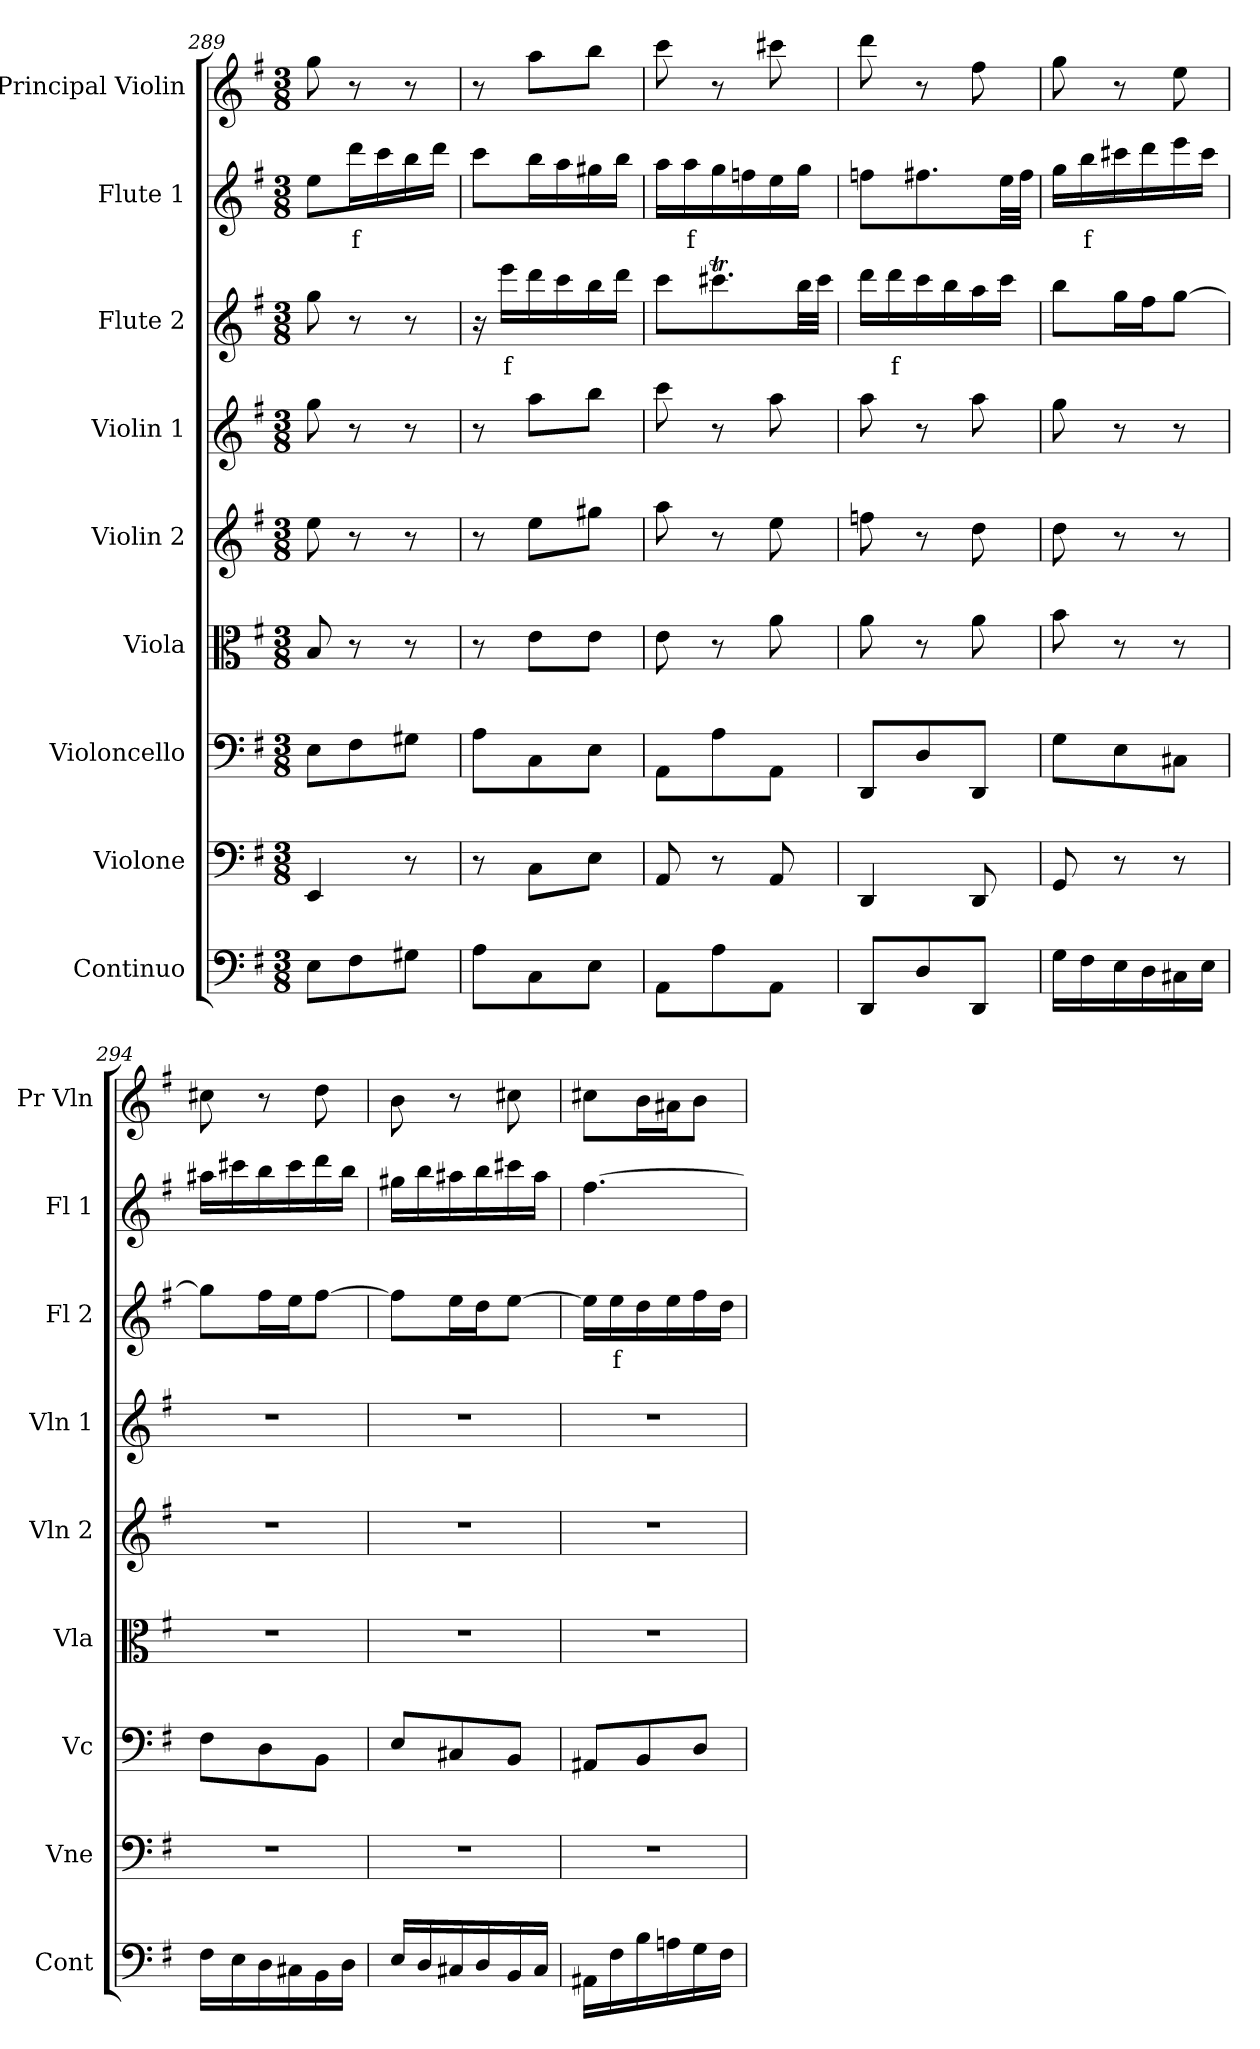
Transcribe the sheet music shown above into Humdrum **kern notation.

**kern	**kern	**kern	**kern	**kern	**kern	**kern	**text	**kern	**text	**kern
*part9	*part8	*part7	*part6	*part5	*part4	*part3	*part3	*part2	*part2	*part1
*staff9	*staff8	*staff7	*staff6	*staff5	*staff4	*staff3	*staff3	*staff2	*staff2	*staff1
*I"Continuo	*I"Violone	*I"Violoncello	*I"Viola	*I"Violin 2	*I"Violin 1	*I"Flute 2	*	*I"Flute 1	*	*I"Principal Violin
*I'Cont	*I'Vne	*I'Vc	*I'Vla	*I'Vln 2	*I'Vln 1	*I'Fl 2	*	*I'Fl 1	*	*I'Pr Vln
*clefF4	*clefF4	*clefF4	*clefC3	*clefG2	*clefG2	*clefG2	*	*clefG2	*	*clefG2
*	*ITrd7c12	*	*	*	*	*	*	*	*	*
*k[f#]	*k[f#]	*k[f#]	*k[f#]	*k[f#]	*k[f#]	*k[f#]	*	*k[f#]	*	*k[f#]
*M3/8	*M3/8	*M3/8	*M3/8	*M3/8	*M3/8	*M3/8	*	*M3/8	*	*M3/8
=289	=289	=289	=289	=289	=289	=289	=289	=289	=289	=289
8E\L	4EEE/	8E\L	8B/	8ee\	8gg\	8gg\	.	8ee\L	.	8gg\
!	!	!	!	!	!	!	!	!	!LO:LY:b:color=#FF0000	!
8F#\	.	8F#\	8r	8r	8r	8r	.	16ddd\L	f	8r
.	.	.	.	.	.	.	.	16ccc\	.	.
8G#X\J	8r	8G#X\J	8r	8r	8r	8r	.	16bb\	.	8r
.	.	.	.	.	.	.	.	16ddd\JJ	.	.
=290	=290	=290	=290	=290	=290	=290	=290	=290	=290	=290
8A\L	8r	8A\L	8r	8r	8r	16r	.	8ccc\L	.	8r
!	!	!	!	!	!	!	!LO:LY:b:color=#FF0000	!	!	!
.	.	.	.	.	.	16eee\LL	f	.	.	.
8C\	8CC\L	8C\	8e\L	8ee\L	8aa\L	16ddd\	.	16bb\L	.	8aa\L
.	.	.	.	.	.	16ccc\	.	16aa\	.	.
8E\J	8EE\J	8E\J	8e\J	8gg#X\J	8bb\J	16bb\	.	16gg#X\	.	8bb\J
.	.	.	.	.	.	16ddd\JJ	.	16bb\JJ	.	.
=291	=291	=291	=291	=291	=291	=291	=291	=291	=291	=291
8AA\L	8AAA/	8AA\L	8e\	8aa\	8ccc\	8ccc\L	.	16aa\LL	.	8ccc\
!	!	!	!	!	!	!	!	!	!LO:LY:b:color=#FF0000	!
.	.	.	.	.	.	.	.	16aa\	f	.
8A\	8r	8A\	8r	8r	8r	8.ccc#Xt\	.	16gg\	.	8r
.	.	.	.	.	.	.	.	16ffn\	.	.
8AA\J	8AAA/	8AA\J	8a\	8ee\	8aa\	.	.	16ee\	.	8ccc#X\
.	.	.	.	.	.	32bb\LL	.	16gg\JJ	.	.
.	.	.	.	.	.	32ccc#\JJJ	.	.	.	.
=292	=292	=292	=292	=292	=292	=292	=292	=292	=292	=292
8DD/L	4DDD/	8DD/L	8a\	8ffn\	8aa\	16ddd\LL	.	8ffn\L	.	8ddd\
!	!	!	!	!	!	!	!LO:LY:b:color=#FF0000	!	!	!
.	.	.	.	.	.	16ddd\	f	.	.	.
8D/	.	8D/	8r	8r	8r	16ccc\	.	8.ff#X\	.	8r
.	.	.	.	.	.	16bb\	.	.	.	.
8DD/J	8DDD/	8DD/J	8a\	8dd\	8aa\	16aa\	.	.	.	8ff#\
.	.	.	.	.	.	16ccc\JJ	.	32ee\LL	.	.
.	.	.	.	.	.	.	.	32ff#\JJJ	.	.
=293	=293	=293	=293	=293	=293	=293	=293	=293	=293	=293
16G\LL	8GGG/	8G\L	8b\	8dd\	8gg\	8bb\L	.	16gg\LL	.	8gg\
!	!	!	!	!	!	!	!	!	!LO:LY:b:color=#FF0000	!
16F#\	.	.	.	.	.	.	.	16bb\	f	.
16E\	8r	8E\	8r	8r	8r	16gg\L	.	16ccc#X\	.	8r
16D\	.	.	.	.	.	16ff#\J	.	16ddd\	.	.
16C#X\	8r	8C#X\J	8r	8r	8r	[8gg\J	.	16eee\	.	8ee\
16E\JJ	.	.	.	.	.	.	.	16ccc#\JJ	.	.
=294	=294	=294	=294	=294	=294	=294	=294	=294	=294	=294
16F#\LL	4.r	8F#\L	4.r	4.r	4.r	8gg\L]	.	16aa#X\LL	.	8cc#X\
16E\	.	.	.	.	.	.	.	16ccc#X\	.	.
16D\	.	8D\	.	.	.	16ff#\L	.	16bb\	.	8r
16C#X\	.	.	.	.	.	16ee\J	.	16ccc#\	.	.
16BB\	.	8BB\J	.	.	.	[8ff#\J	.	16ddd\	.	8dd\
16D\JJ	.	.	.	.	.	.	.	16bb\JJ	.	.
=295	=295	=295	=295	=295	=295	=295	=295	=295	=295	=295
16E/LL	4.r	8E/L	4.r	4.r	4.r	8ff#\L]	.	16gg#X\LL	.	8b\
16D/	.	.	.	.	.	.	.	16bb\	.	.
16C#X/	.	8C#X/	.	.	.	16ee\L	.	16aa#X\	.	8r
16D/	.	.	.	.	.	16dd\J	.	16bb\	.	.
16BB/	.	8BB/J	.	.	.	[8ee\J	.	16ccc#X\	.	8cc#X\
16C#/JJ	.	.	.	.	.	.	.	16aa#\JJ	.	.
=296	=296	=296	=296	=296	=296	=296	=296	=296	=296	=296
16AA#X\LL	4.r	8AA#X/L	4.r	4.r	4.r	16ee\LL]	.	[4.ff#\	.	8cc#X\L
!	!	!	!	!	!	!	!LO:LY:b:color=#FF0000	!	!	!
16F#\	.	.	.	.	.	16ee\	f	.	.	.
16B\	.	8BB/	.	.	.	16dd\	.	.	.	16b\L
16An\	.	.	.	.	.	16ee\	.	.	.	16a#X\J
16G\	.	8D/J	.	.	.	16ff#\	.	.	.	8b\J
16F#\JJ	.	.	.	.	.	16dd\JJ	.	.	.	.
=	=	=	=	=	=	=	=	=	=	=
*-	*-	*-	*-	*-	*-	*-	*-	*-	*-	*-
